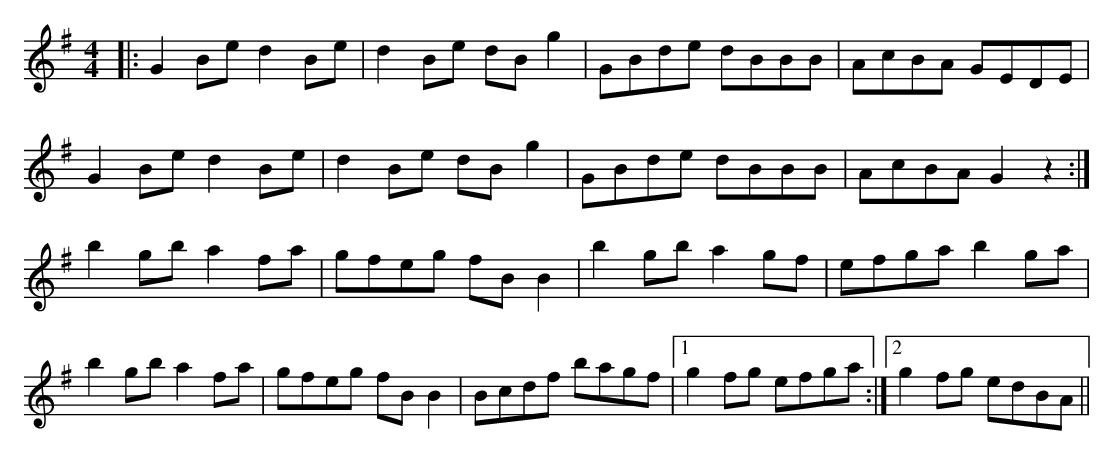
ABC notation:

X:1
M:4/4
K:G
|:G2Be d2Be|d2Be dBg2|GBde dBBB|AcBA GEDE|
G2Be d2Be|d2Be dBg2|GBde dBBB|AcBA G2z2:|
b2gb a2fa|gfeg fBB2|b2gb a2gf|efga b2ga|
b2gb a2fa|gfeg fBB2|Bcdf bagf|1 g2fg efga:|2 g2fg edBA||
